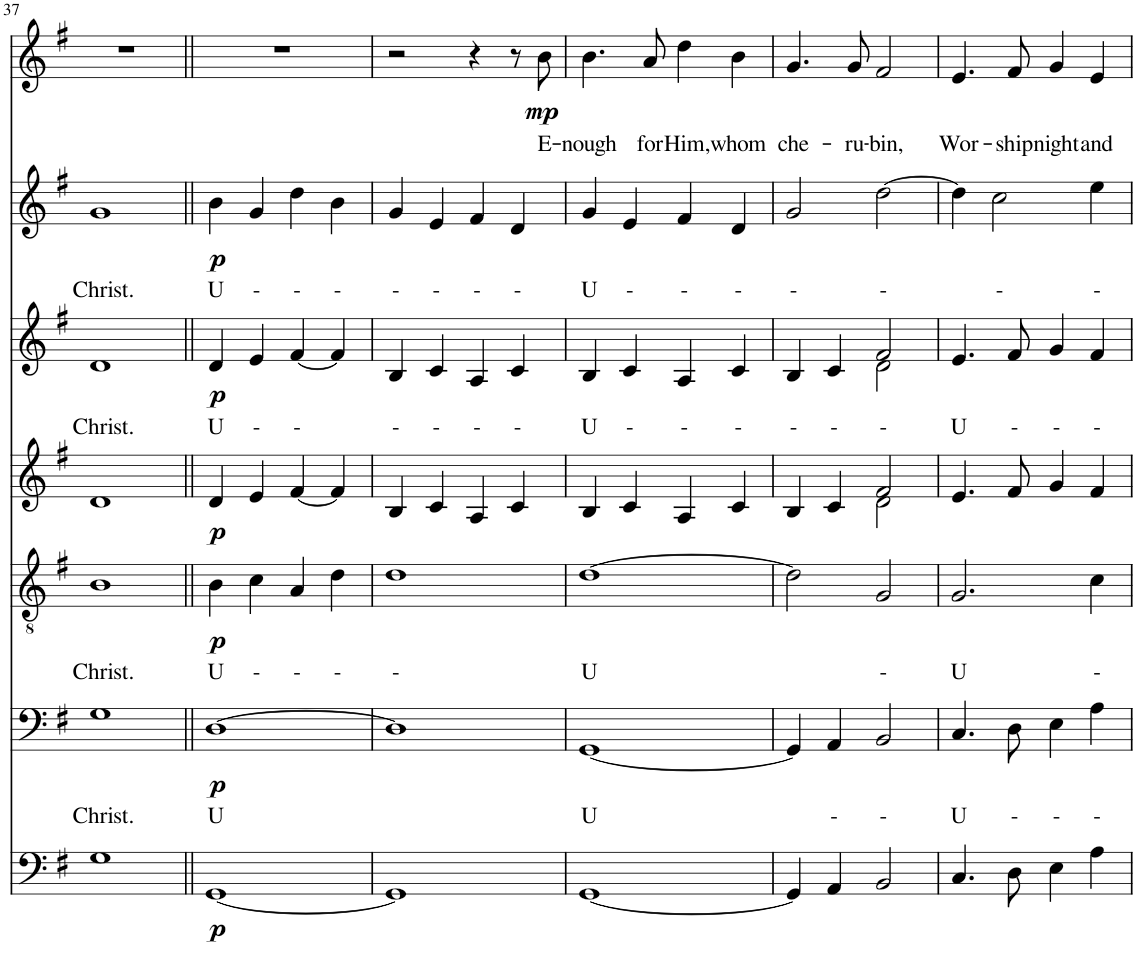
**kern	**dynam	**kern	**text	**dynam	**kern	**text	**dynam	**kern	**dynam	**kern	**text	**dynam	**kern	**text	**dynam	**kern	**text	**dynam
*part7	*part7	*part6	*part6	*part6	*part5	*part5	*part5	*part4	*part4	*part3	*part3	*part3	*part2	*part2	*part2	*part1	*part1	*part1
*staff7	*staff7	*staff6	*staff6	*staff6	*staff5	*staff5	*staff5	*staff4	*staff4	*staff3	*staff3	*staff3	*staff2	*staff2	*staff2	*staff1	*staff1	*staff1
*I"Bassi II	*	*I"Bassi I	*	*	*I"Tenori	*	*	*I"Contralti II	*	*I"Contralti I	*	*	*I"Soprani	*	*	*I"Solista	*	*
!!LO:PB:g=z
*clefF4	*	*clefF4	*	*	*clefGv2	*	*	*clefG2	*	*clefG2	*	*	*clefG2	*	*	*clefG2	*	*
*k[f#]	*	*k[f#]	*	*	*k[f#]	*	*	*k[f#]	*	*k[f#]	*	*	*k[f#]	*	*	*k[f#]	*	*
*G:	*	*G:	*	*	*G:	*	*	*G:	*	*G:	*	*	*G:	*	*	*G:	*	*
*M4/4	*	*M4/4	*	*	*M4/4	*	*	*M4/4	*	*M4/4	*	*	*M4/4	*	*	*M4/4	*	*
=37	=37	=37	=37	=37	=37	=37	=37	=37	=37	=37	=37	=37	=37	=37	=37	=37	=37	=37
!	!	!	!LO:LY:b	!	!	!LO:LY:b	!	!	!	!	!LO:LY:b	!	!	!LO:LY:b	!	!	!	!
1G	.	1G	Christ.	.	1B	Christ.	.	1d	.	1d	Christ.	.	1g	Christ.	.	1r	.	.
=38||	=38||	=38||	=38||	=38||	=38||	=38||	=38||	=38||	=38||	=38||	=38||	=38||	=38||	=38||	=38||	=38||	=38||	=38||
!	!LO:DY:b	!	!LO:LY:b	!LO:DY:b	!	!LO:LY:b	!LO:DY:b	!	!LO:DY:b	!	!LO:LY:b	!LO:DY:b	!	!LO:LY:b	!LO:DY:b	!	!	!
[1GG	p	[1D	U	p	4B\	U	p	4d/	p	4d/	U	p	4b\	U	p	1r	.	.
!	!	!	!	!	!	!LO:LY:b	!	!	!	!	!LO:LY:b	!	!	!LO:LY:b	!	!	!	!
.	.	.	.	.	4c\	-	.	4e/	.	4e/	-	.	4g/	-	.	.	.	.
!	!	!	!	!	!	!LO:LY:b	!	!	!	!	!LO:LY:b	!	!	!LO:LY:b	!	!	!	!
.	.	.	.	.	4A/	-	.	[4f#/	.	[4f#/	-	.	4dd\	-	.	.	.	.
!	!	!	!	!	!	!LO:LY:b	!	!	!	!	!	!	!	!LO:LY:b	!	!	!	!
.	.	.	.	.	4d\	-	.	4f#/]	.	4f#/]	.	.	4b\	-	.	.	.	.
=39	=39	=39	=39	=39	=39	=39	=39	=39	=39	=39	=39	=39	=39	=39	=39	=39	=39	=39
!	!	!	!	!	!	!LO:LY:b	!	!	!	!	!LO:LY:b	!	!	!LO:LY:b	!	!	!	!
1GG]	.	1D]	.	.	1d	-	.	4B/	.	4B/	-	.	4g/	-	.	2r	.	.
!	!	!	!	!	!	!	!	!	!	!	!LO:LY:b	!	!	!LO:LY:b	!	!	!	!
.	.	.	.	.	.	.	.	4c/	.	4c/	-	.	4e/	-	.	.	.	.
!	!	!	!	!	!	!	!	!	!	!	!LO:LY:b	!	!	!LO:LY:b	!	!	!	!
.	.	.	.	.	.	.	.	4A/	.	4A/	-	.	4f#/	-	.	4r	.	.
!	!	!	!	!	!	!	!	!	!	!	!LO:LY:b	!	!	!LO:LY:b	!	!	!	!
.	.	.	.	.	.	.	.	4c/	.	4c/	-	.	4d/	-	.	8r	.	.
!	!	!	!	!	!	!	!	!	!	!	!	!	!	!	!	!	!LO:LY:b	!LO:DY:b
.	.	.	.	.	.	.	.	.	.	.	.	.	.	.	.	8b\	E-	mp
=40	=40	=40	=40	=40	=40	=40	=40	=40	=40	=40	=40	=40	=40	=40	=40	=40	=40	=40
!	!	!	!LO:LY:b	!	!	!LO:LY:b	!	!	!	!	!LO:LY:b	!	!	!LO:LY:b	!	!	!LO:LY:b	!
[1GG	.	[1GG	U	.	[1d	U	.	4B/	.	4B/	U	.	4g/	U	.	4.b\	-nough	.
!	!	!	!	!	!	!	!	!	!	!	!LO:LY:b	!	!	!LO:LY:b	!	!	!	!
.	.	.	.	.	.	.	.	4c/	.	4c/	-	.	4e/	-	.	.	.	.
!	!	!	!	!	!	!	!	!	!	!	!	!	!	!	!	!	!LO:LY:b	!
.	.	.	.	.	.	.	.	.	.	.	.	.	.	.	.	8a/	for	.
!	!	!	!	!	!	!	!	!	!	!	!LO:LY:b	!	!	!LO:LY:b	!	!	!LO:LY:b	!
.	.	.	.	.	.	.	.	4A/	.	4A/	-	.	4f#/	-	.	4dd\	Him,	.
!	!	!	!	!	!	!	!	!	!	!	!LO:LY:b	!	!	!LO:LY:b	!	!	!LO:LY:b	!
.	.	.	.	.	.	.	.	4c/	.	4c/	-	.	4d/	-	.	4b\	whom	.
=41	=41	=41	=41	=41	=41	=41	=41	=41	=41	=41	=41	=41	=41	=41	=41	=41	=41	=41
*	*	*	*	*	*	*	*	*^	*	*	*	*	*	*	*	*	*	*
!	!	!	!	!	!	!	!	!	!	!	!	!LO:LY:b	!	!	!LO:LY:b	!	!	!LO:LY:b	!
*	*	*	*	*	*	*	*	*	*	*	*^	*	*	*	*	*	*	*	*
4GG/]	.	4GG/]	.	.	2d\]	.	.	4B/	2ryy	.	4B/	2ryy	-	.	2g/	-	.	4.g/	che-	.
!	!	!	!LO:LY:b	!	!	!	!	!	!	!	!	!	!LO:LY:b	!	!	!	!	!	!	!
4AA/	.	4AA/	-	.	.	.	.	4c/	.	.	4c/	.	-	.	.	.	.	.	.	.
!	!	!	!	!	!	!	!	!	!	!	!	!	!	!	!	!	!	!	!LO:LY:b	!
.	.	.	.	.	.	.	.	.	.	.	.	.	.	.	.	.	.	8g/	-ru-	.
!	!	!	!LO:LY:b	!	!	!LO:LY:b	!	!	!	!	!	!	!LO:LY:b	!	!	!LO:LY:b	!	!	!LO:LY:b	!
2BB/	.	2BB/	-	.	2G/	-	.	2f#/	2d\	.	2f#/	2d\	-	.	[2dd\	-	.	2f#/	-bin,	.
=42	=42	=42	=42	=42	=42	=42	=42	=42	=42	=42	=42	=42	=42	=42	=42	=42	=42	=42	=42	=42
!	!	!	!LO:LY:b	!	!	!LO:LY:b	!	!	!	!	!	!	!LO:LY:b	!	!	!	!	!	!LO:LY:b	!
*	*	*	*	*	*	*	*	*v	*v	*	*	*	*	*	*	*	*	*	*	*
*	*	*	*	*	*	*	*	*	*	*v	*v	*	*	*	*	*	*	*	*
4.C/	.	4.C/	U	.	2.G/	U	.	4.e/	.	4.e/	U	.	4dd\]	.	.	4.e/	Wor-	.
!	!	!	!	!	!	!	!	!	!	!	!	!	!	!LO:LY:b	!	!	!	!
.	.	.	.	.	.	.	.	.	.	.	.	.	2cc\	-	.	.	.	.
!	!	!	!LO:LY:b	!	!	!	!	!	!	!	!LO:LY:b	!	!	!	!	!	!LO:LY:b	!
8D\	.	8D\	-	.	.	.	.	8f#/	.	8f#/	-	.	.	.	.	8f#/	-ship	.
!	!	!	!LO:LY:b	!	!	!	!	!	!	!	!LO:LY:b	!	!	!	!	!	!LO:LY:b	!
4E\	.	4E\	-	.	.	.	.	4g/	.	4g/	-	.	.	.	.	4g/	night	.
!	!	!	!LO:LY:b	!	!	!LO:LY:b	!	!	!	!	!LO:LY:b	!	!	!LO:LY:b	!	!	!LO:LY:b	!
4A\	.	4A\	-	.	4c\	-	.	4f#/	.	4f#/	-	.	4ee\	-	.	4e/	and	.
=	=	=	=	=	=	=	=	=	=	=	=	=	=	=	=	=	=	=
*-	*-	*-	*-	*-	*-	*-	*-	*-	*-	*-	*-	*-	*-	*-	*-	*-	*-	*-
